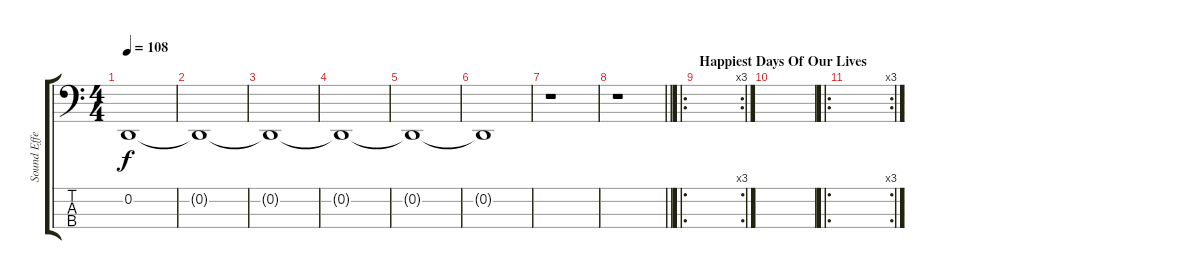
\track ("Sound Effect" "Sound Effe") {instrument pad8sweep}
\staff {score tabs}
\tuning (G2 D2 A1 E1) {hide}
\ts (4 4)
\tempo 108
\clef f4
\ks c
0.2{t}.1{dy f} |
0.2{t}.1 |
0.2{t}.1 |
0.2{t}.1 |
0.2{t}.1 |
0.2{t}.1 |
r.1 |
\barLineRight lightlight
r.1 |
\ro
\rc 3
\section ("" "Happiest Days Of Our Lives")
|
|
\ro
\rc 3
